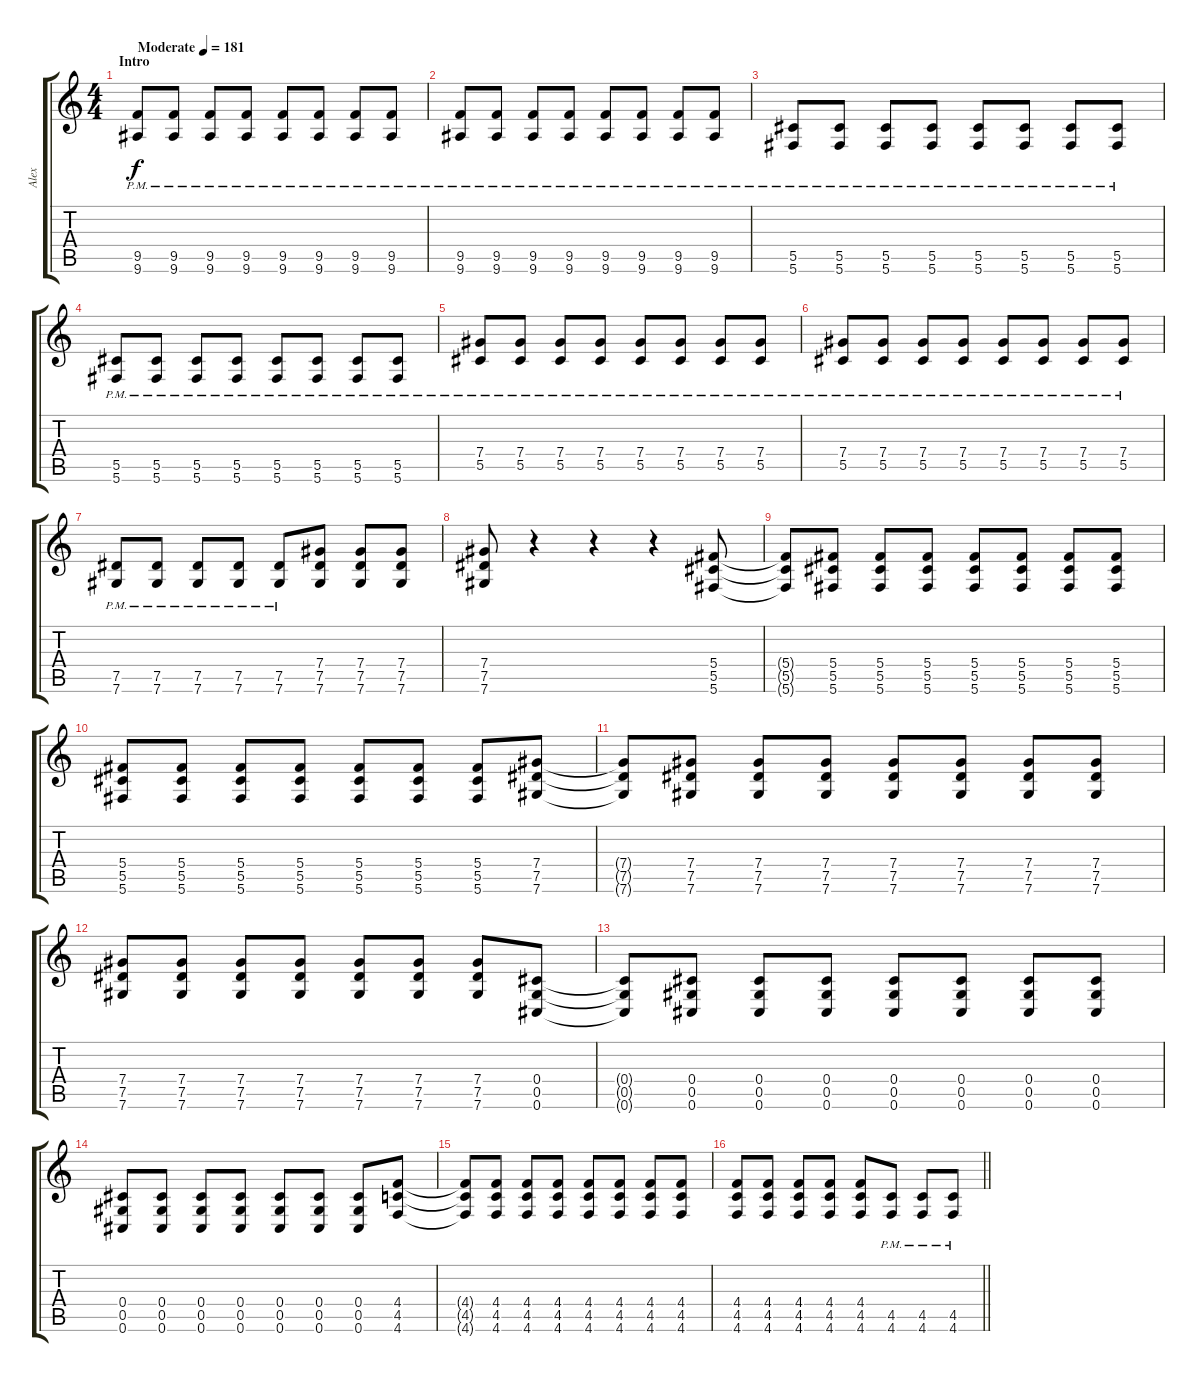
\track ("Alex" "Alex") {instrument distortionguitar}
\staff {score tabs}
\tuning (Eb4 Bb3 Gb3 Db3 Ab2 Db2) {hide}
\ts (4 4)
\section ("" "Intro")
\tempo (181 "Moderate")
\clef g2
\ks c
(9.5{pm} 9.6{pm}).8{dy f instrument distortionguitar} (9.5{pm} 9.6{pm}).8 (9.5{pm} 9.6{pm}).8 (9.5{pm} 9.6{pm}).8 (9.5{pm} 9.6{pm}).8 (9.5{pm} 9.6{pm}).8 (9.5{pm} 9.6{pm}).8 (9.5{pm} 9.6{pm}).8 |
(9.5{pm} 9.6{pm}).8 (9.5{pm} 9.6{pm}).8 (9.5{pm} 9.6{pm}).8 (9.5{pm} 9.6{pm}).8 (9.5{pm} 9.6{pm}).8 (9.5{pm} 9.6{pm}).8 (9.5{pm} 9.6{pm}).8 (9.5{pm} 9.6{pm}).8 |
(5.5{pm} 5.6{pm}).8 (5.5{pm} 5.6{pm}).8 (5.5{pm} 5.6{pm}).8 (5.5{pm} 5.6{pm}).8 (5.5{pm} 5.6{pm}).8 (5.5{pm} 5.6{pm}).8 (5.5{pm} 5.6{pm}).8 (5.5{pm} 5.6{pm}).8 |
(5.5{pm} 5.6{pm}).8 (5.5{pm} 5.6{pm}).8 (5.5{pm} 5.6{pm}).8 (5.5{pm} 5.6{pm}).8 (5.5{pm} 5.6{pm}).8 (5.5{pm} 5.6{pm}).8 (5.5{pm} 5.6{pm}).8 (5.5{pm} 5.6{pm}).8 |
(7.4{pm} 5.5{pm}).8 (7.4{pm} 5.5{pm}).8 (7.4{pm} 5.5{pm}).8 (7.4{pm} 5.5{pm}).8 (7.4{pm} 5.5{pm}).8 (7.4{pm} 5.5{pm}).8 (7.4{pm} 5.5{pm}).8 (7.4{pm} 5.5{pm}).8 |
(7.4{pm} 5.5{pm}).8 (7.4{pm} 5.5{pm}).8 (7.4{pm} 5.5{pm}).8 (7.4{pm} 5.5{pm}).8 (7.4{pm} 5.5{pm}).8 (7.4{pm} 5.5{pm}).8 (7.4{pm} 5.5{pm}).8 (7.4{pm} 5.5{pm}).8 |
(7.5{pm} 7.6{pm}).8 (7.5{pm} 7.6{pm}).8 (7.5{pm} 7.6{pm}).8 (7.5{pm} 7.6{pm}).8 (7.5{pm} 7.6{pm}).8 (7.4 7.5 7.6).8 (7.4 7.5 7.6).8 (7.4 7.5 7.6).8 |
(7.4 7.5 7.6).8 r.4 r.4 r.4 (5.4 5.5 5.6).8 |
(5.4{t} 5.5{t} 5.6{t}).8 (5.4 5.5 5.6).8 (5.4 5.5 5.6).8 (5.4 5.5 5.6).8 (5.4 5.5 5.6).8 (5.4 5.5 5.6).8 (5.4 5.5 5.6).8 (5.4 5.5 5.6).8 |
(5.4 5.5 5.6).8 (5.4 5.5 5.6).8 (5.4 5.5 5.6).8 (5.4 5.5 5.6).8 (5.4 5.5 5.6).8 (5.4 5.5 5.6).8 (5.4 5.5 5.6).8 (7.4 7.5 7.6).8 |
(7.4{t} 7.5{t} 7.6{t}).8 (7.4 7.5 7.6).8 (7.4 7.5 7.6).8 (7.4 7.5 7.6).8 (7.4 7.5 7.6).8 (7.4 7.5 7.6).8 (7.4 7.5 7.6).8 (7.4 7.5 7.6).8 |
(7.4 7.5 7.6).8 (7.4 7.5 7.6).8 (7.4 7.5 7.6).8 (7.4 7.5 7.6).8 (7.4 7.5 7.6).8 (7.4 7.5 7.6).8 (7.4 7.5 7.6).8 (0.4 0.5 0.6).8 |
(0.4{t} 0.5{t} 0.6{t}).8 (0.4 0.5 0.6).8 (0.4 0.5 0.6).8 (0.4 0.5 0.6).8 (0.4 0.5 0.6).8 (0.4 0.5 0.6).8 (0.4 0.5 0.6).8 (0.4 0.5 0.6).8 |
(0.4 0.5 0.6).8 (0.4 0.5 0.6).8 (0.4 0.5 0.6).8 (0.4 0.5 0.6).8 (0.4 0.5 0.6).8 (0.4 0.5 0.6).8 (0.4 0.5 0.6).8 (4.4 4.5 4.6).8 |
(4.4{t} 4.5{t} 4.6{t}).8 (4.4 4.5 4.6).8 (4.4 4.5 4.6).8 (4.4 4.5 4.6).8 (4.4 4.5 4.6).8 (4.4 4.5 4.6).8 (4.4 4.5 4.6).8 (4.4 4.5 4.6).8 |
\barLineRight lightlight
(4.4 4.5 4.6).8 (4.4 4.5 4.6).8 (4.4 4.5 4.6).8 (4.4 4.5 4.6).8 (4.4 4.5 4.6).8 (4.5{pm} 4.6{pm}).8 (4.5{pm} 4.6{pm}).8 (4.5{pm} 4.6{pm}).8
